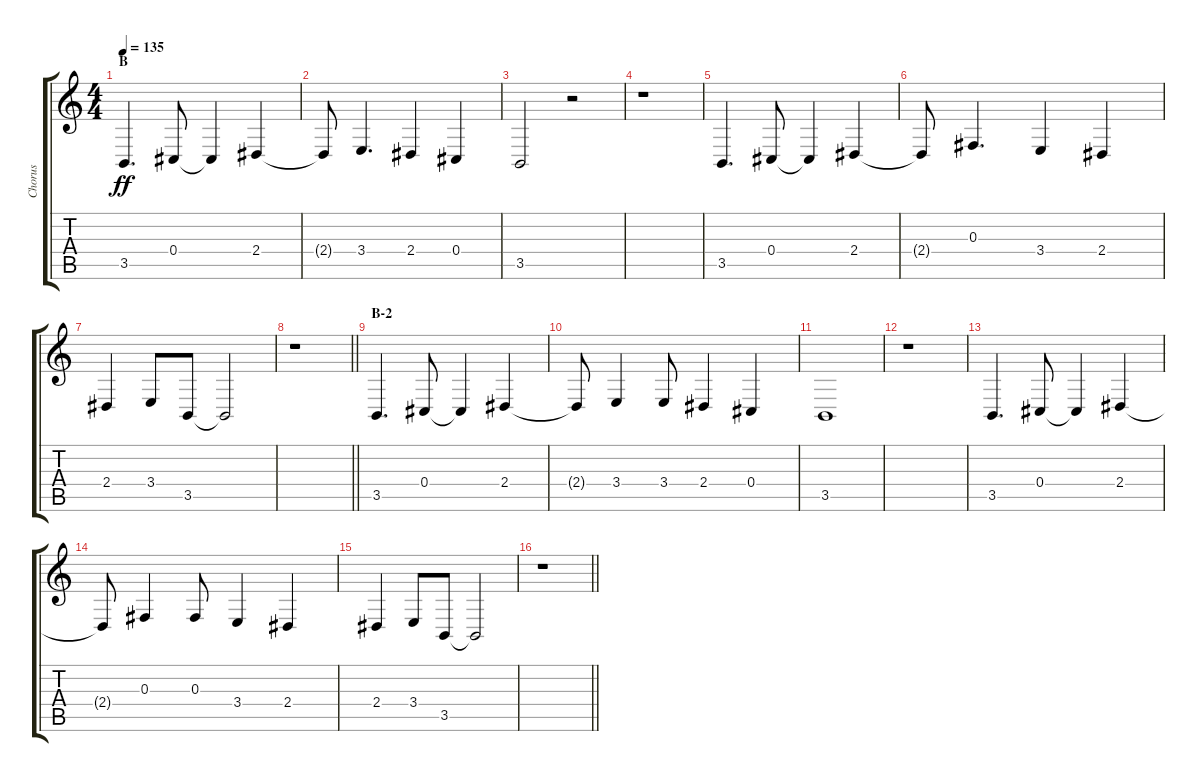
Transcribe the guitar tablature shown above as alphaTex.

\track ("Chorus" "Chorus") {instrument voiceoohs}
\staff {score tabs}
\tuning (Eb4 Bb3 Gb3 Db3 Ab2 Eb2) {hide}
\ts (4 4)
\section ("" "B")
\tempo 135
\clef g2
\ks c
3.5{t}.4{d dy ff} 0.4.8 0.4{t}.4 2.4.4 |
2.4{t}.8 3.4.4{d} 2.4.4 0.4.4 |
3.5.2 r.2 |
r.1 |
3.5.4{d} 0.4.8 0.4{t}.4 2.4.4 |
2.4{t}.8 0.3.4{d} 3.4.4 2.4.4 |
2.4.4 3.4.8 3.5.8 3.5{t}.2 |
\barLineRight lightlight
r.1 |
\section ("" "B-2")
3.5.4{d} 0.4.8 0.4{t}.4 2.4.4 |
2.4{t}.8 3.4.4 3.4.8 2.4.4 0.4.4 |
3.5.1 |
r.1 |
3.5.4{d} 0.4.8 0.4{t}.4 2.4.4 |
2.4{t}.8 0.3.4 0.3.8 3.4.4 2.4.4 |
2.4.4 3.4.8 3.5.8 3.5{t}.2 |
\barLineRight lightlight
r.1
